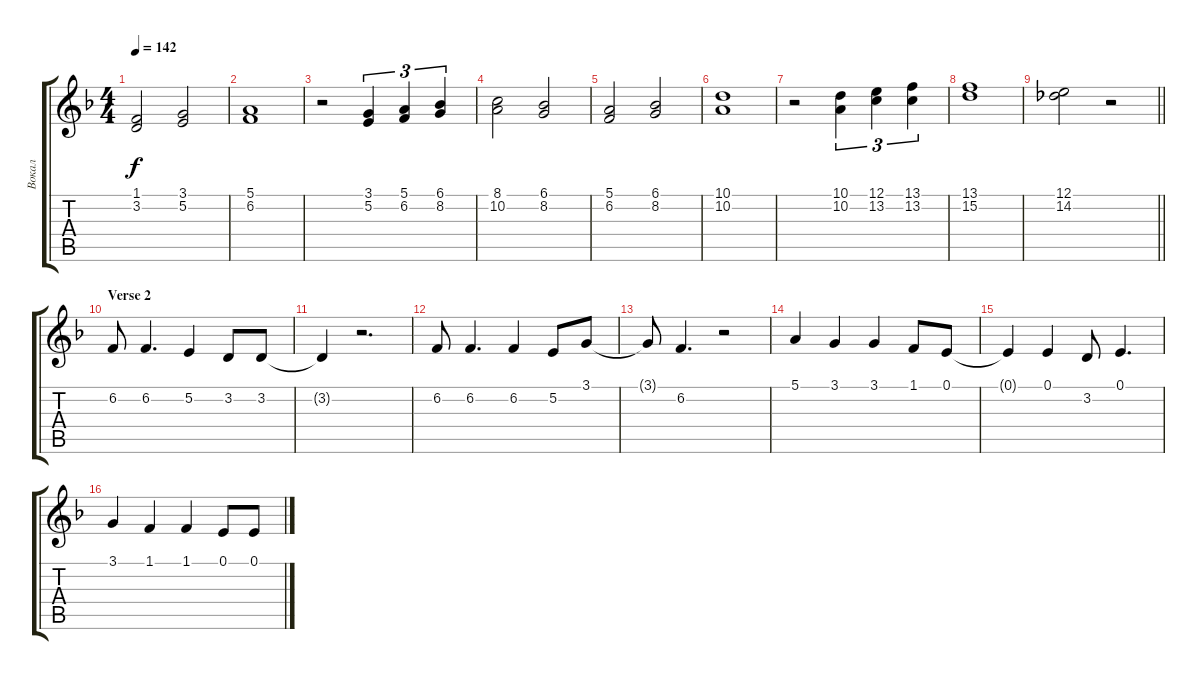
\track ("Вокал" "Вокал") {instrument trumpet}
\staff {score tabs}
\tuning (E4 B3 G3 D3 A2 E2) {hide}
\ts (4 4)
\tempo 142
\clef g2
\ks dminor
(1.1 3.2).2{dy f} (3.1 5.2).2 |
(5.1 6.2).1 |
r.2 (3.1 5.2).4{tu (3 2)} (5.1 6.2).4{tu (3 2)} (6.1 8.2).4{tu (3 2)} |
(8.1 10.2).2 (6.1 8.2).2 |
(5.1 6.2).2 (6.1 8.2).2 |
(10.1 10.2).1 |
r.2 (10.1 10.2).4{tu (3 2)} (12.1 13.2).4{tu (3 2)} (13.1 13.2).4{tu (3 2)} |
(13.1 15.2).1 |
\barLineRight lightlight
(12.1 14.2).2 r.2 |
\section ("" "Verse 2")
6.2.8 6.2.4{d} 5.2.4 3.2.8 3.2.8 |
3.2{t}.4 r.2{d} |
6.2.8 6.2.4{d} 6.2.4 5.2.8 3.1.8 |
3.1{t}.8 6.2.4{d} r.2 |
5.1.4 3.1.4 3.1.4 1.1.8 0.1.8 |
0.1{t}.4 0.1.4 3.2.8 0.1.4{d} |
3.1.4 1.1.4 1.1.4 0.1.8 0.1.8
